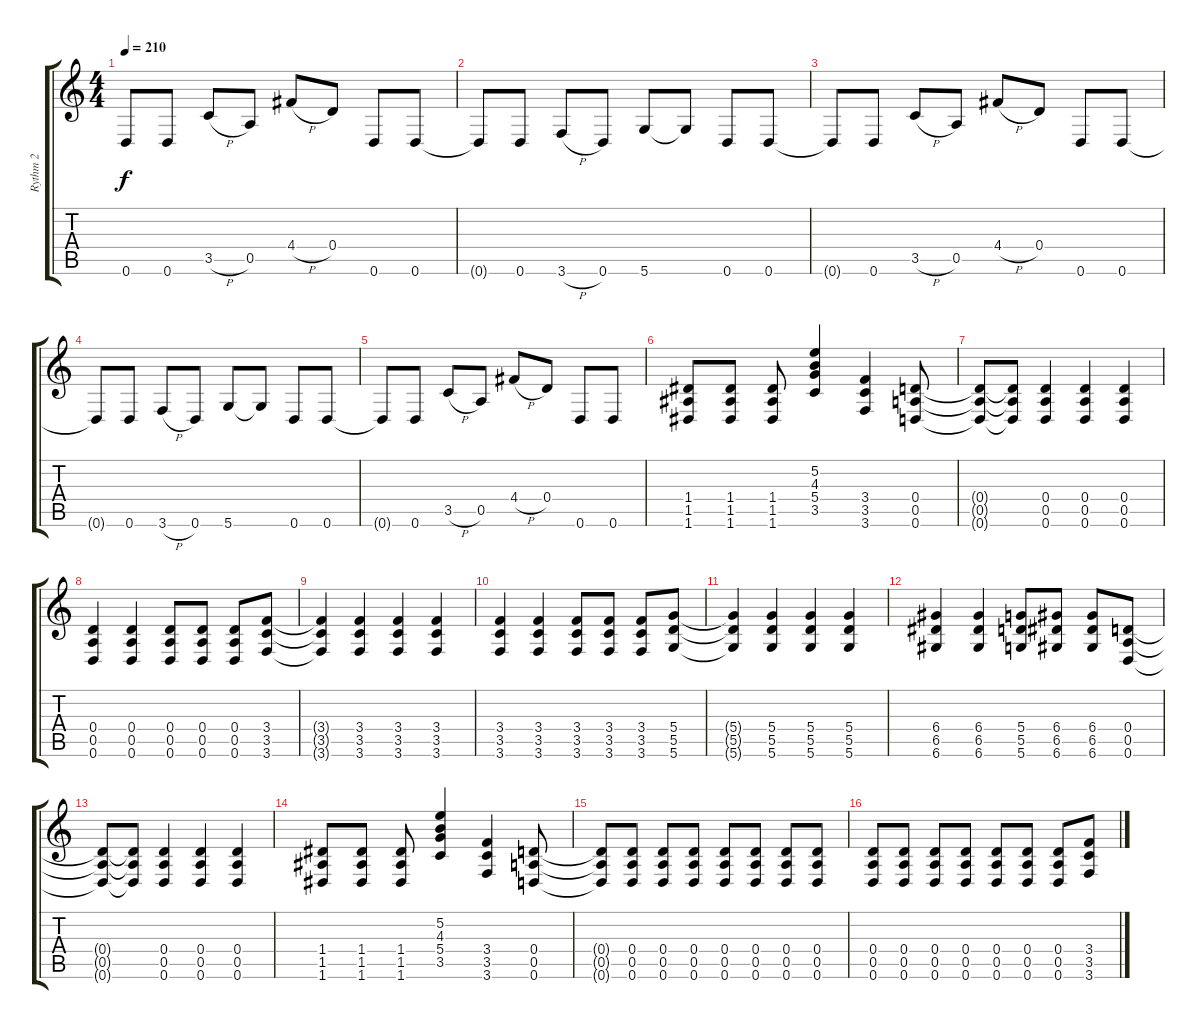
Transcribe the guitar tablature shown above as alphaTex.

\track ("Rythm 2" "Rythm 2") {instrument distortionguitar}
\staff {score tabs}
\tuning (E4 B3 G3 D3 A2 D2) {hide}
\ts (4 4)
\tempo 210
\clef g2
\ks c
0.6{t}.8{dy f} 0.6.8 3.5{h}.8 0.5.8 4.4{h}.8 0.4.8 0.6.8 0.6.8 |
0.6{t}.8 0.6.8 3.6{h}.8 0.6.8 5.6.8 5.6{t}.8 0.6.8 0.6.8 |
0.6{t}.8 0.6.8 3.5{h}.8 0.5.8 4.4{h}.8 0.4.8 0.6.8 0.6.8 |
0.6{t}.8 0.6.8 3.6{h}.8 0.6.8 5.6.8 5.6{t}.8 0.6.8 0.6.8 |
0.6{t}.8 0.6.8 3.5{h}.8 0.5.8 4.4{h}.8 0.4.8 0.6.8 0.6.8 |
(1.4 1.5 1.6).8 (1.4 1.5 1.6).8 (1.4 1.5 1.6).8 (5.2 4.3 5.4 3.5).4 (3.4 3.5 3.6).4 (0.4 0.5 0.6).8 |
(0.4{t} 0.5{t} 0.6{t}).8 (0.4{t} 0.5{t} 0.6{t}).8 (0.4 0.5 0.6).4 (0.4 0.5 0.6).4 (0.4 0.5 0.6).4 |
(0.4 0.5 0.6).4 (0.4 0.5 0.6).4 (0.4 0.5 0.6).8 (0.4 0.5 0.6).8 (0.4 0.5 0.6).8 (3.4 3.5 3.6).8 |
(3.4{t} 3.5{t} 3.6{t}).4 (3.4 3.5 3.6).4 (3.4 3.5 3.6).4 (3.4 3.5 3.6).4 |
(3.4 3.5 3.6).4 (3.4 3.5 3.6).4 (3.4 3.5 3.6).8 (3.4 3.5 3.6).8 (3.4 3.5 3.6).8 (5.4 5.5 5.6).8 |
(5.4{t} 5.5{t} 5.6{t}).4 (5.4 5.5 5.6).4 (5.4 5.5 5.6).4 (5.4 5.5 5.6).4 |
(6.4 6.5 6.6).4 (6.4 6.5 6.6).4 (5.4 5.5 5.6).8 (6.4 6.5 6.6).8 (6.4 6.5 6.6).8 (0.4 0.5 0.6).8 |
(0.4{t} 0.5{t} 0.6{t}).8 (0.4{t} 0.5{t} 0.6{t}).8 (0.4 0.5 0.6).4 (0.4 0.5 0.6).4 (0.4 0.5 0.6).4 |
(1.4 1.5 1.6).8 (1.4 1.5 1.6).8 (1.4 1.5 1.6).8 (5.2 4.3 5.4 3.5).4 (3.4 3.5 3.6).4 (0.4 0.5 0.6).8 |
(0.4{t} 0.5{t} 0.6{t}).8 (0.4 0.5 0.6).8 (0.4 0.5 0.6).8 (0.4 0.5 0.6).8 (0.4 0.5 0.6).8 (0.4 0.5 0.6).8 (0.4 0.5 0.6).8 (0.4 0.5 0.6).8 |
(0.4 0.5 0.6).8 (0.4 0.5 0.6).8 (0.4 0.5 0.6).8 (0.4 0.5 0.6).8 (0.4 0.5 0.6).8 (0.4 0.5 0.6).8 (0.4 0.5 0.6).8 (3.4 3.5 3.6).8
